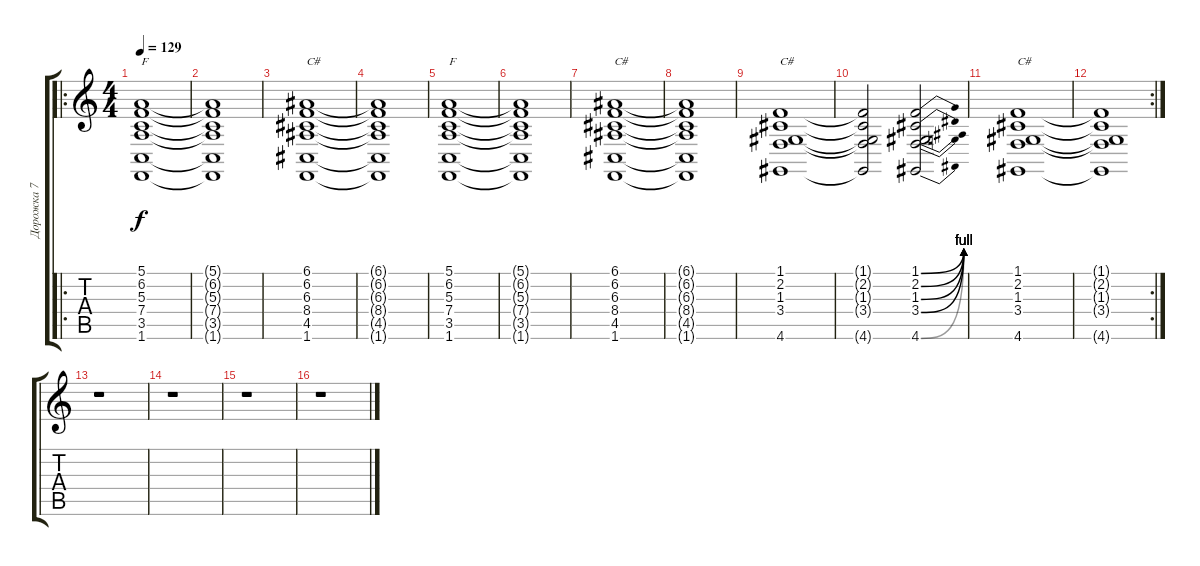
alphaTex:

\track ("Дорожка 7" "Дорожка 7") {instrument synthstrings2}
\staff {score tabs}
\tuning (E4 B3 G3 D3 A2 E2) {hide}
\ro
\ts (4 4)
\tempo 129
\clef g2
\ks c
(5.1 6.2 5.3 7.4 3.5 1.6).1{txt "F" dy f instrument synthstrings2} |
(5.1{t} 6.2{t} 5.3{t} 7.4{t} 3.5{t} 1.6{t}).1 |
(6.1 6.2 6.3 8.4 4.5 1.6).1{txt "C#"} |
(6.1{t} 6.2{t} 6.3{t} 8.4{t} 4.5{t} 1.6{t}).1 |
(5.1 6.2 5.3 7.4 3.5 1.6).1{txt "F"} |
(5.1{t} 6.2{t} 5.3{t} 7.4{t} 3.5{t} 1.6{t}).1 |
(6.1 6.2 6.3 8.4 4.5 1.6).1{txt "C#"} |
(6.1{t} 6.2{t} 6.3{t} 8.4{t} 4.5{t} 1.6{t}).1 |
(1.1 2.2 1.3 3.4 4.6).1{txt "C#"} |
(1.1{t} 2.2{t} 1.3{t} 3.4{t} 4.6{t}).2 (1.1{be (bend 0 0 60 4)} 2.2{be (bend 0 0 60 4)} 1.3{be (bend 0 0 60 4)} 3.4{be (bend 0 0 60 4)} 4.6{be (bend 0 0 60 4)}).2 |
(1.1 2.2 1.3 3.4 4.6).1{txt "C#"} |
\rc 2
(1.1{t} 2.2{t} 1.3{t} 3.4{t} 4.6{t}).1 |
r.1 |
r.1 |
r.1 |
r.1
